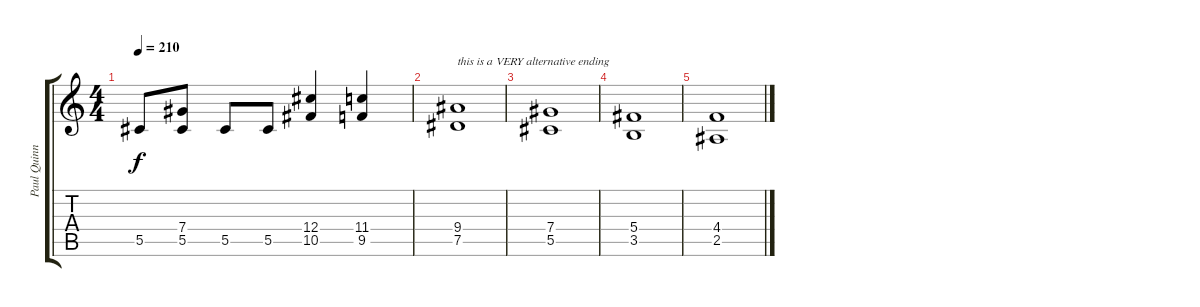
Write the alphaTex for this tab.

\track ("Paul Quinn" "Paul Quinn") {instrument distortionguitar}
\staff {score tabs}
\tuning (Eb4 Bb3 Gb3 Db3 Ab2 Eb2) {hide}
\ts (4 4)
\tempo 210
\clef g2
\ks c
5.5.8{dy f} (7.4 5.5).8 5.5.8 5.5.8 (12.4 10.5).4 (11.4 9.5).4 |
(9.4 7.5).1{txt "this is a VERY alternative ending"} |
(7.4 5.5).1 |
(5.4 3.5).1 |
(4.4 2.5).1
